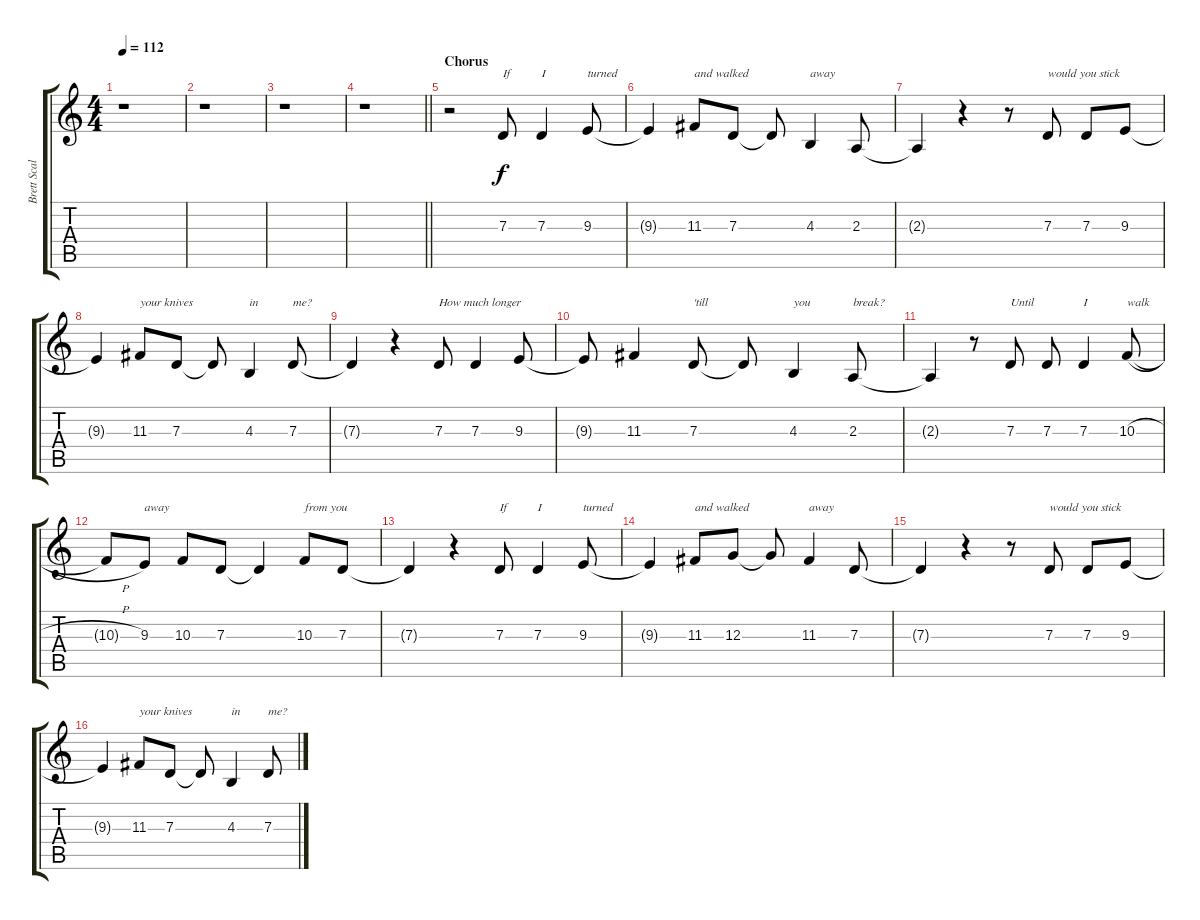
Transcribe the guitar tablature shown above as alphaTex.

\track ("Brett Scallions (Lead Vocals)" "Brett Scal") {instrument violin}
\staff {score tabs}
\tuning (E4 B3 G3 D3 A2 D2) {hide}
\ts (4 4)
\tempo 112
\clef g2
\ks c
r.1{dy f} |
r.1 |
r.1 |
\barLineRight lightlight
r.1 |
\section ("" "Chorus")
r.2 7.3.8{txt "If"} 7.3.4{txt "I"} 9.3.8{txt "turned"} |
9.3{t}.4 11.3.8{txt "and walked"} 7.3.8 7.3{t}.8 4.3.4{txt "away"} 2.3.8 |
2.3{t}.4 r.4 r.8 7.3.8{txt "would you stick"} 7.3.8 9.3.8 |
9.3{t}.4 11.3.8{txt "your knives"} 7.3.8 7.3{t}.8 4.3.4{txt "in"} 7.3.8{txt "me?"} |
7.3{t}.4 r.4 7.3.8{txt "How much longer"} 7.3.4 9.3.8 |
9.3{t}.8 11.3.4 7.3.8{txt "'till"} 7.3{t}.8 4.3.4{txt "you"} 2.3.8{txt "break?"} |
2.3{t}.4 r.8 7.3.8{txt "Until"} 7.3.8 7.3.4{txt "I"} 10.3{h}.8{txt "walk"} |
10.3{h t}.8 9.3.8{txt "away"} 10.3.8 7.3.8 7.3{t}.4 10.3.8{txt "from you"} 7.3.8 |
7.3{t}.4 r.4 7.3.8{txt "If"} 7.3.4{txt "I"} 9.3.8{txt "turned"} |
9.3{t}.4 11.3.8{txt "and walked"} 12.3.8 12.3{t}.8 11.3.4{txt "away"} 7.3.8 |
7.3{t}.4 r.4 r.8 7.3.8{txt "would you stick"} 7.3.8 9.3.8 |
9.3{t}.4 11.3.8{txt "your knives"} 7.3.8 7.3{t}.8 4.3.4{txt "in"} 7.3.8{txt "me?"}
